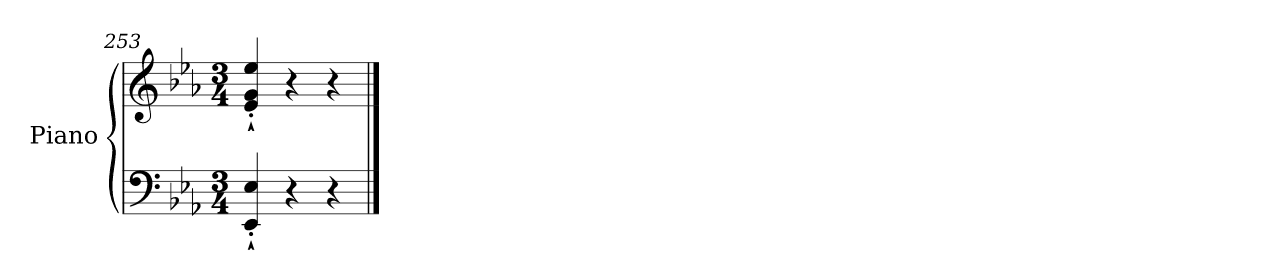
**kern	**kern
*part1	*part1
*staff2	*staff1
*I"Piano	*
*I'Pno	*
*clefF4	*clefG2
*k[b-e-a-]	*k[b-e-a-]
*M3/4	*M3/4
=253	=253
4EE-/'` 4E-/'`	4e-/'` 4g/'` 4ee-/'`
4r	4r
4r	4r
==	==
*-	*-
